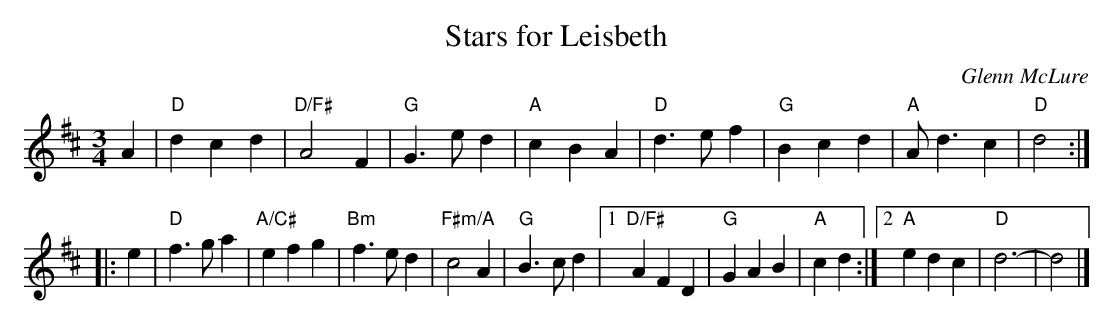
X:1
T: Stars for Leisbeth
C: Glenn McLure
M: 3/4
L: 1/4
K: D
A |\
"D"dcd | "D/F#"A2F | "G"G>ed | "A"cBA |\
"D"d>ef | "G"Bcd | "A"A<dc | "D"d2 :|
|: e |\
"D"f>ga | "A/C#"efg | "Bm"f>ed | "F#m/A"c2A | "G"B>cd |\
[1 "D/F#"AFD | "G"GAB | "A"cd :|\
[2 "A"edc | "D"d3- | d2 |]
